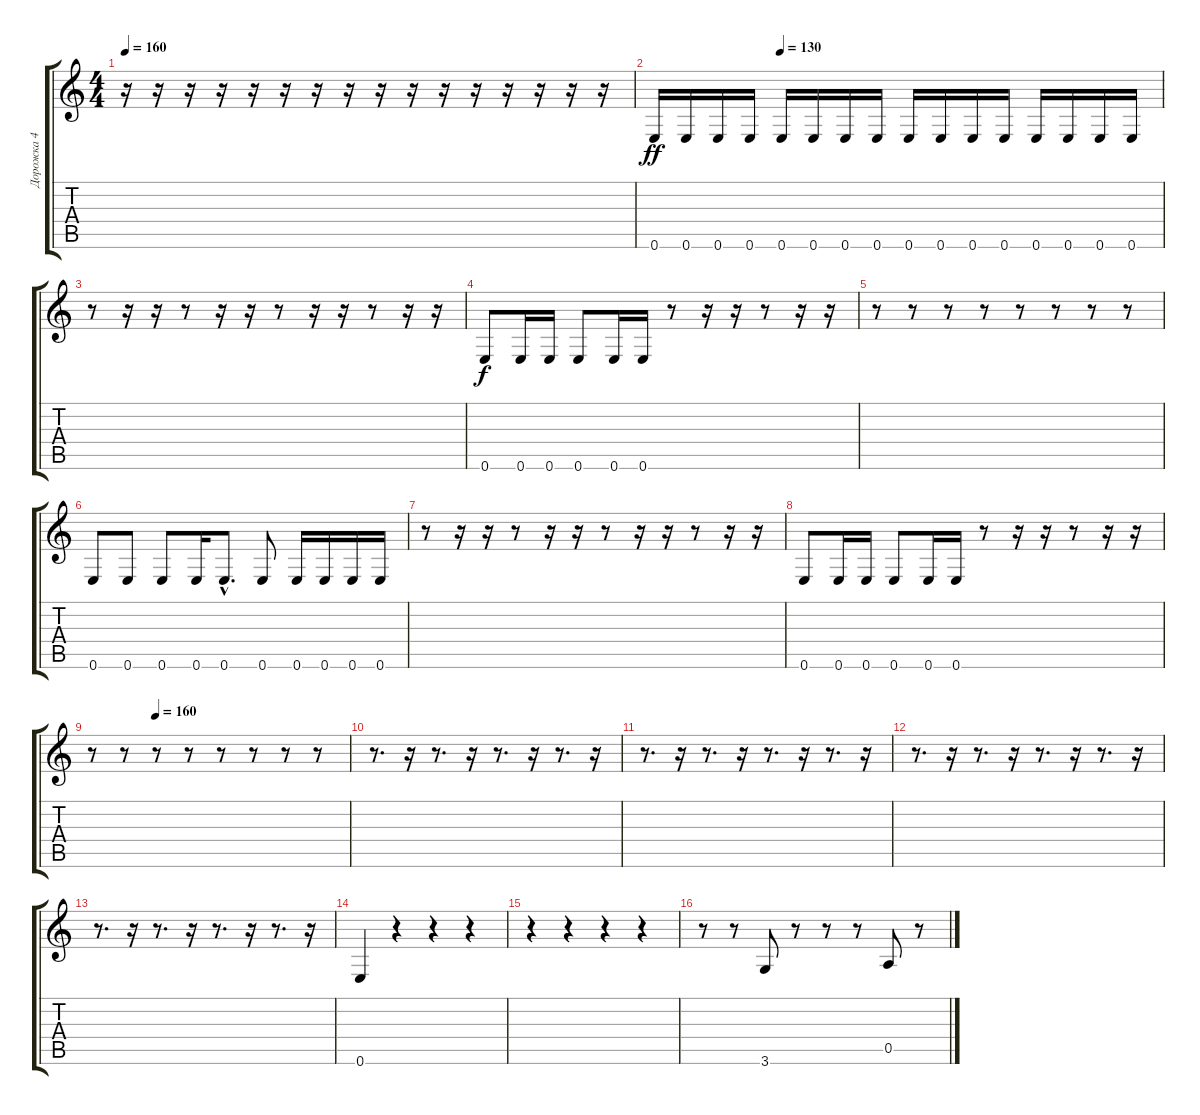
\track ("Дорожка 4" "Дорожка 4") {instrument electricbasspick}
\staff {score tabs}
\tuning (E4 B3 G3 D3 A2 E2) {hide}
\ts (4 4)
\tempo 160
\clef g2
\ks c
r.16{dy ff} r.16 r.16 r.16 r.16 r.16 r.16 r.16 r.16 r.16 r.16 r.16 r.16 r.16 r.16 r.16 |
\tempo (130 0.25)
0.6.16 0.6.16 0.6.16 0.6.16 0.6.16 0.6.16 0.6.16 0.6.16 0.6.16 0.6.16 0.6.16 0.6.16 0.6.16 0.6.16 0.6.16 0.6.16 |
r.8 r.16 r.16 r.8 r.16 r.16 r.8 r.16 r.16 r.8 r.16 r.16 |
0.6.8{dy f} 0.6.16 0.6.16 0.6.8 0.6.16 0.6.16 r.8 r.16 r.16 r.8 r.16 r.16 |
r.8 r.8 r.8 r.8 r.8 r.8 r.8 r.8 |
0.6.8 0.6.8 0.6.8 0.6.16 0.6{hac}.8{d} 0.6.8 0.6.16 0.6.16 0.6.16 0.6.16 |
r.8 r.16 r.16 r.8 r.16 r.16 r.8 r.16 r.16 r.8 r.16 r.16 |
0.6.8 0.6.16 0.6.16 0.6.8 0.6.16 0.6.16 r.8 r.16 r.16 r.8 r.16 r.16 |
\tempo (160 0.25)
r.8 r.8 r.8 r.8 r.8 r.8 r.8 r.8 |
r.8{d} r.16 r.8{d} r.16 r.8{d} r.16 r.8{d} r.16 |
r.8{d} r.16 r.8{d} r.16 r.8{d} r.16 r.8{d} r.16 |
r.8{d} r.16 r.8{d} r.16 r.8{d} r.16 r.8{d} r.16 |
r.8{d} r.16 r.8{d} r.16 r.8{d} r.16 r.8{d} r.16 |
0.6.4 r.4 r.4 r.4 |
r.4 r.4 r.4 r.4 |
r.8 r.8 3.6.8 r.8 r.8 r.8 0.5.8 r.8
